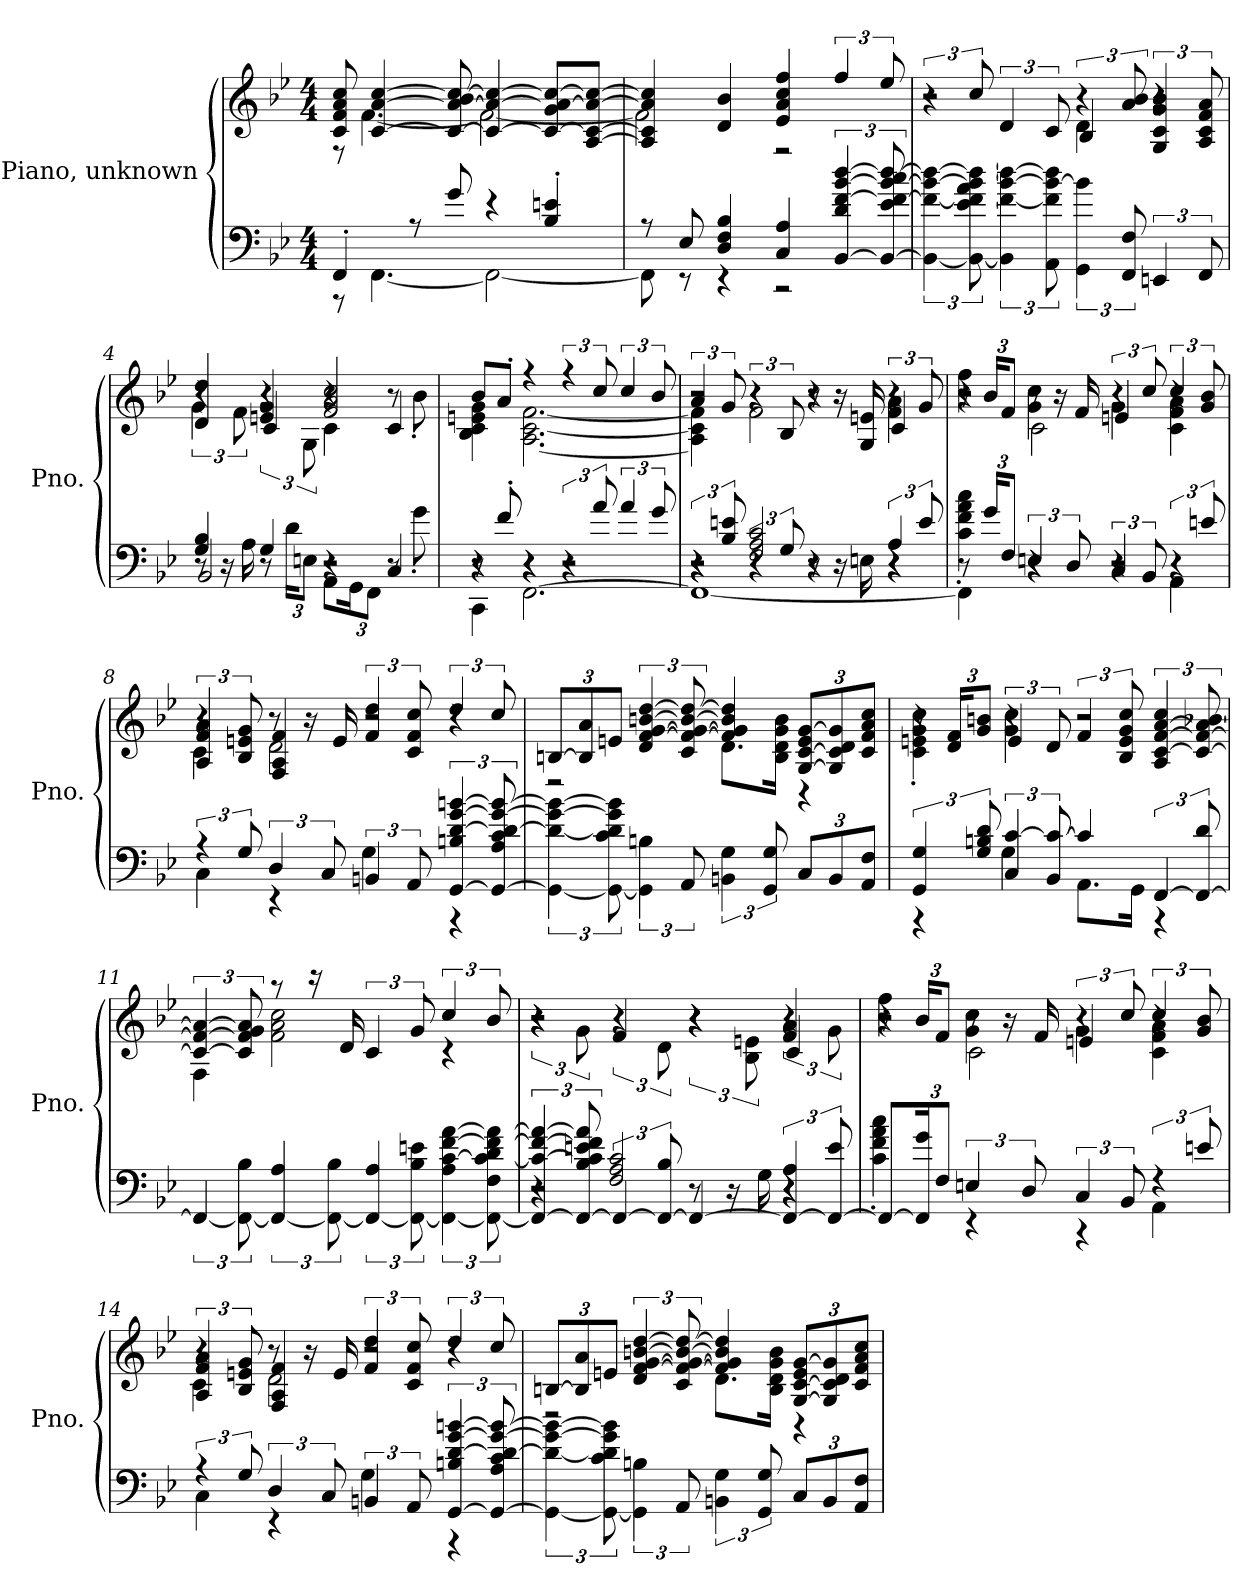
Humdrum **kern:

**kern	**kern
*part1	*part1
*staff2	*staff1
*I"Piano, unknown	*
*I'Pno.	*
*clefF4	*clefG2
*k[b-e-]	*k[b-e-]
*M4/4	*M4/4
*MM120	*MM120
=1	=1
*^	*^
4FF'/	8r	8c/ 8f/ 8a/ 8cc/	8r
.	[4.FF\	[4c/ [4a/ [4cc/	[4.f\
8r	.	.	.
8g/	.	8c/_ 8a/_ 8b-/ 8cc/_	.
4r	2FF\_	4c/_ 4a/_ 4cc/_	2f\_
4B-/' 4en/'	.	8c/_ 8g/ 8a/_ 8cc/_L	.
.	.	[8A/ 8c/_ 8a/_ 8cc/_J	.
=2	=2	=2	=2
8r	8FF\]	4A/] 4c/] 4a/] 4cc/]	2f\]
8E-/	8r	.	.
4D/ 4F/ 4B-/	4r	4d/ 4b-/	.
4C/ 4A/	2r	4e-/ 4a/ 4cc/ 4ff/	2r
[6BB-/ 6d/ [6f/ [6b-/ [6dd/	.	6ff/	.
12BB-/_ 12e-/ 12f/_ 12b-/_ 12cc/ 12dd/_	.	12ee-/	.
*v	*v	*	*
=3	=3	=3
*	*	*^
6BB-\_ 6f\_ 6b-\_ 6dd\_	6r	2r	2r
12BB-\_ 12e-\ 12f\_ 12a\ 12b-\_ 12dd\_	12cc/	.	.
6BB-\] 6f\_ 6b-\_ 6dd\_	6d/	.	.
12AA\ 12f\] 12b-\_ 12dd\]	12c/	.	.
6GG\ 6b-\]	6r	4d\	4B-/
12FF/ 12F/	12a/ 12b-/	.	.
6EEn/	6G/ 6c/ 6g/ 6b-/	4r	4r
12FF/	12A/ 12c/ 12f/ 12a/	.	.
!!LO:LB:g=z	!!	!!
=4	=4	=4	=4
*^	*	*	*
*	*^	*	*	*
4G/ 4B-/	8r	2BB-/	4d/ 4dd/	6g\	4r
.	16r	.	.	.	.
.	.	.	.	12f\	.
.	16A\	.	.	.	.
4G/	8r	.	4en/ 4g/	6r	4c/
*	*Xbrackettup	*	*	*	*
.	24d\KL	.	.	.	.
.	12En\J	.	.	12G\	.
2r	8AA\L	4r	2f/ 2a/ 2cc/	4c\	4r
.	24GG\K	.	.	.	.
.	12FF\J	.	.	.	.
.	8r	4C/	.	8r	4c/
.	8g'\	.	.	8b-'\	.
*	*	*	*	*v	*v
=5	=5	=5	=5	=5
8r	4CC\	4r	8b-/L	4B-\ 4c\ 4en\ 4g\
8f'/	.	.	8a'/J	.
4r	4r	[2.FF\	4r	[2.A\ [2.c\ [2.f\
*brackettup	*	*	*	*
6r	2r	.	6r	.
12a/	.	.	12cc/	.
6a/	.	.	6cc/	.
12g/	.	.	12b-/	.
=6	=6	=6	=6	=6
*	*	*^	*	*^
6r	2r	4r	1FF_	6a/	4A\] 4c\] 4f\]	2r
12B-/ 12en/	.	.	.	12g/	.	.
6r	.	2F/ 2A/ 2c/	.	6r	2f\	.
12G/	.	.	.	12B-/	.	.
4r	8r	.	.	8r	.	4r
.	16r	.	.	16r	.	.
.	16En\	.	.	16G/ 16en/	.	.
6A/	4r	4r	.	6r	4f\ 4a\	4c/
12e/	.	.	.	12g/	.	.
*	*	*v	*v	*	*	*
!!LO:LB:g=z
=7	=7	=7	=7	=7	=7
*	*	*	*	*	*^
8r	4c\' 4f\' 4a\' 4cc\'	4FF\]	8r	4ff\	2r	4r
*Xbrackettup	*	*	*Xbrackettup	*	*	*
24g/KL	.	.	24b-/KL	.	.	.
12F/J	.	.	12f/J	.	.	.
*brackettup	*	*	*	*	*	*
6En/	4r	4r	8r	4g\ 4cc\	.	2c\
.	.	.	16r	.	.	.
12D/	.	.	.	.	.	.
.	.	.	16f/	.	.	.
*	*	*	*brackettup	*	*	*
6C/	4r	2r	6r	4g\	4en/	.
12BB-/	.	.	12cc/	.	.	.
6r	4AA\	.	6cc/	4c\ 4f\ 4a\	4r	4r
12en/	.	.	12g/ 12b-/	.	.	.
*	*v	*v	*	*	*	*
*	*	*	*	*v	*v
=8	=8	=8	=8	=8
6r	4C\	6A/ 6f/ 6a/	4c\	4r
12G/	.	12B-/ 12en/ 12g/	.	.
6D/	4r	8r	2d\	4F/ 4A/ 4f/
.	.	16r	.	.
12C/	.	.	.	.
.	.	16e/	.	.
6BBn/	4G\	6f/ 6dd/	.	2r
12AA/	.	12c/ 12f/ 12cc/	.	.
[6GG/ 6Bn/ [6d/ [6g/ [6bn/	4r	6dd/	4r	.
12GG/_ 12A/ 12c/ 12d/_ 12g/_ 12b/_	.	12cc/	.	.
*v	*v	*	*	*
*	*v	*v	*v
!!LO:LB:g=z
=9	=9
*	*Xbrackettup
*	*^
6GG\_ 6d\_ 6g\_ 6b\_	[12Bn/L	2r
.	12B/] 12a/	.
12GG\_ 12c\ 12d\] 12g\] 12b\]	12en/J	.
*	*brackettup	*
6GG\] 6Bn\	6d/ [6f/ [6g/ [6bn/ [6dd/	.
12AA/	12c/ 12f/_ 12g/_ 12b/_ 12dd/_	.
6BBn\ 6G\	4f/] 4g/] 4b/] 4dd/]	8.d\L
12GG/ 12G/	.	.
.	.	16B\ 16d\ 16g\ 16b\Jk
*Xbrackettup	*Xbrackettup	*
12C/L	[12G/ [12c/ 12e/ [12g/L	4r
12BB/	12G/] 12c/] 12d/ 12g/]	.
12AA/ 12F/J	12c/ 12f/ 12a/ 12cc/J	.
*	*v	*v
=10	=10
*brackettup	*
*^	*^
*	*	*	*^
6GG/ 6G/	4r	8r	4c\' 4en\' 4g\' 4cc\'	4r
.	.	24d/ 24f/KL	.	.
12G/ 12Bn/ 12d/	.	12g/ 12bn/J	.	.
*	*	*brackettup	*	*
6C/ [6c/	4G\	6r	4g\ 4cc\	4e/
12BB-/ 12c/_	.	12d/	.	.
4c/]	8.AA\L	6f/	2r	2r
.	.	12B-/ 12e/ 12g/ 12cc/	.	.
.	16GG\Jk	.	.	.
[6FF/	4r	6A/ [6c/ [6f/ [6a/ 6cc/	.	.
12FF/_ 12d/	.	12c/_ 12f/_ 12a/_ 12b-X/	.	.
*v	*v	*	*	*
*	*	*v	*v
!!LO:LB:g=z
=11	=11	=11
6FF/_	6c/_ 6f/_ 6a/_	4F\
12FF\_ 12B-\	12c/] 12f/] 12g/ 12a/]	.
6FF/_ 6A/	8r	2f\ 2a\ 2cc\
.	16r	.
12FF\_ 12B-\	.	.
.	16d/	.
6FF/_ 6A/	6c/	.
12FF\_ 12B-\ 12en\	12g/	.
6FF\_ 6A\ [6c\ [6f\ [6a\	6cc/	4r
12FF\_ 12F\ 12c\_ 12d\ 12f\_ 12a\_	12b-/	.
=12	=12	=12
*^	*	*^
*	*^	*	*	*
6FF/_ 6c/_ 6f/_ 6a/_	2r	4r	4r	6r	2r
12FF/_ 12B-/ 12c/] 12en/ 12f/] 12a/]	.	.	.	12g\	.
6FF/_	.	2F/ 2A/ 2c/	4f/	6r	.
12FF/_ 12B-/	.	.	.	12d\	.
4FF/_	8r	.	4r	6r	4r
.	16r	.	.	.	.
.	.	.	.	12B-\ 12en\	.
.	16G\	.	.	.	.
6FF/_ 6A/	4r	4r	4f/ 4a/	6r	4c/
12FF/_ 12e/	.	.	.	12g\	.
*	*v	*v	*	*	*
=13	=13	=13	=13	=13
*	*	*	*	*^
8FF/L_	4c\' 4f\' 4a\' 4cc\'	8r	4ff\	2r	4r
*Xbrackettup	*	*Xbrackettup	*	*	*
24FF/] 24g/K	.	24b-/KL	.	.	.
12F/J	.	12f/J	.	.	.
*brackettup	*	*	*	*	*
6En/	4r	8r	4g\ 4cc\	.	2c\
.	.	16r	.	.	.
12D/	.	.	.	.	.
.	.	16f/	.	.	.
*	*	*brackettup	*	*	*
6C/	4r	6r	4g\	4en/	.
12BB-/	.	12cc/	.	.	.
6r	4AA\	6cc/	4c\ 4f\ 4a\	4r	4r
12en/	.	12g/ 12b-/	.	.	.
*	*	*	*	*v	*v
!!LO:LB:g=z
=14	=14	=14	=14	=14
6r	4C\	6A/ 6f/ 6a/	4c\	4r
12G/	.	12B-/ 12en/ 12g/	.	.
6D/	4r	8r	2d\	4F/ 4A/ 4f/
.	.	16r	.	.
12C/	.	.	.	.
.	.	16e/	.	.
6BBn/	4G\	6f/ 6dd/	.	2r
12AA/	.	12c/ 12f/ 12cc/	.	.
[6GG/ 6Bn/ [6d/ [6g/ [6bn/	4r	6dd/	4r	.
12GG/_ 12A/ 12c/ 12d/_ 12g/_ 12b/_	.	12cc/	.	.
*v	*v	*	*	*
*	*v	*v	*v
=15	=15
*	*Xbrackettup
*	*^
6GG\_ 6d\_ 6g\_ 6b\_	[12Bn/L	2r
.	12B/] 12a/	.
12GG\_ 12c\ 12d\] 12g\] 12b\]	12en/J	.
*	*brackettup	*
6GG\] 6Bn\	6d/ [6f/ [6g/ [6bn/ [6dd/	.
12AA/	12c/ 12f/_ 12g/_ 12b/_ 12dd/_	.
6BBn\ 6G\	4f/] 4g/] 4b/] 4dd/]	8.d\L
12GG/ 12G/	.	.
.	.	16B\ 16d\ 16g\ 16b\Jk
*Xbrackettup	*Xbrackettup	*
12C/L	[12G/ [12c/ 12e/ [12g/L	4r
12BB/	12G/] 12c/] 12d/ 12g/]	.
12AA/ 12F/J	12c/ 12f/ 12a/ 12cc/J	.
*	*v	*v
=	=
*-	*-
